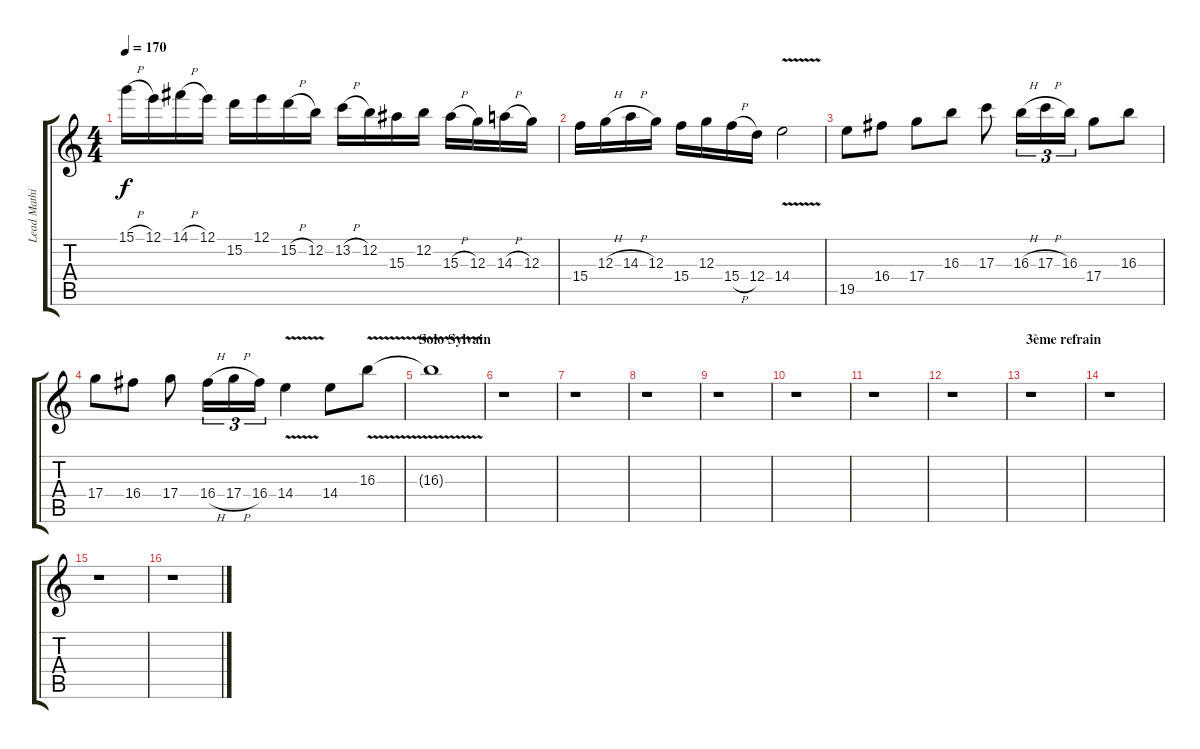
\track ("Lead Mathieu" "Lead Mathi") {instrument distortionguitar}
\staff {score tabs}
\tuning (E4 B3 G3 D3 A2 E2) {hide}
\ts (4 4)
\tempo 170
\clef g2
\ks c
15.1{h}.16{dy f} 12.1.16 14.1{h}.16 12.1.16 15.2.16 12.1.16 15.2{h}.16 12.2.16 13.2{h}.16 12.2.16 15.3.16 12.2.16 15.3{h}.16 12.3.16 14.3{h}.16 12.3.16 |
15.4.16 12.3{h}.16 14.3{h}.16 12.3.16 15.4.16 12.3.16 15.4{h}.16 12.4.16 14.4{v}.2 |
19.5.8 16.4.8 17.4.8 16.3.8 17.3.8 16.3{h}.16{tu (3 2)} 17.3{h}.16{tu (3 2)} 16.3.16{tu (3 2)} 17.4.8 16.3.8 |
17.4.8 16.4.8 17.4.8 16.4{h}.16{tu (3 2)} 17.4{h}.16{tu (3 2)} 16.4.16{tu (3 2)} 14.4{v}.4 14.4.8 16.3{v}.8 |
\section ("" "Solo Sylvain")
16.3{t}.1 |
r.1 |
r.1 |
r.1 |
r.1 |
r.1 |
r.1 |
r.1 |
\section ("" "3ème refrain")
r.1 |
r.1 |
r.1 |
r.1
